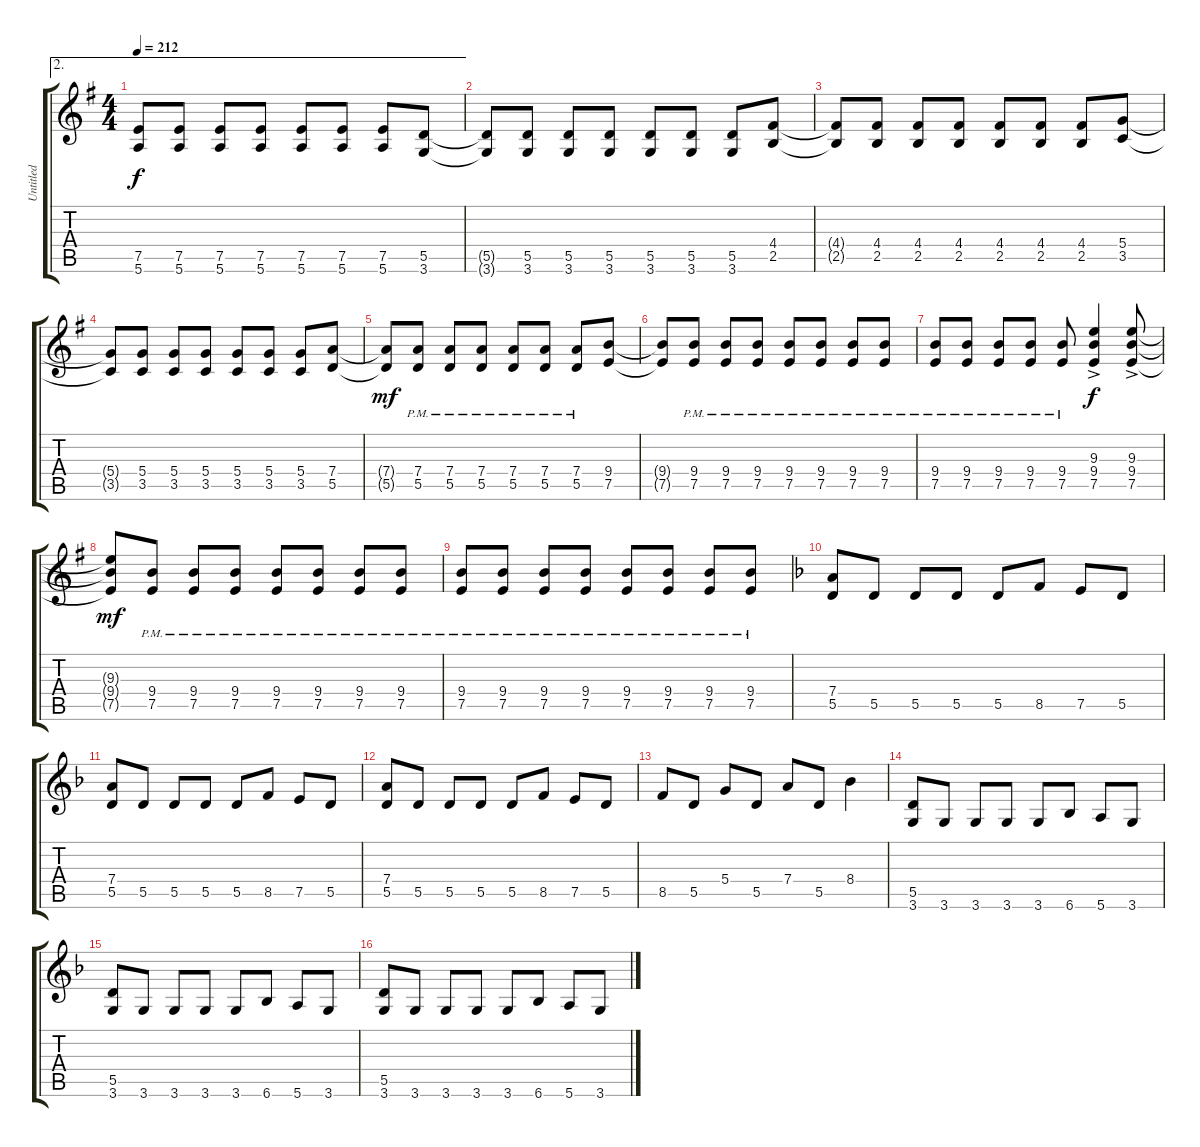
\track ("Untitled" "Untitled") {instrument distortionguitar}
\staff {score tabs}
\tuning (E4 B3 G3 D3 A2 E2) {hide}
\ae 2
\ts (4 4)
\tempo 212
\clef g2
\ks g
(7.5 5.6).8{dy f} (7.5 5.6).8 (7.5 5.6).8 (7.5 5.6).8 (7.5 5.6).8 (7.5 5.6).8 (7.5 5.6).8 (5.5 3.6).8 |
(5.5{t} 3.6{t}).8 (5.5 3.6).8 (5.5 3.6).8 (5.5 3.6).8 (5.5 3.6).8 (5.5 3.6).8 (5.5 3.6).8 (4.4 2.5).8 |
(4.4{t} 2.5{t}).8 (4.4 2.5).8 (4.4 2.5).8 (4.4 2.5).8 (4.4 2.5).8 (4.4 2.5).8 (4.4 2.5).8 (5.4 3.5).8 |
(5.4{t} 3.5{t}).8 (5.4 3.5).8 (5.4 3.5).8 (5.4 3.5).8 (5.4 3.5).8 (5.4 3.5).8 (5.4 3.5).8 (7.4 5.5).8 |
(7.4{t} 5.5{t}).8{dy mf} (7.4{pm} 5.5{pm}).8 (7.4{pm} 5.5{pm}).8 (7.4{pm} 5.5{pm}).8 (7.4{pm} 5.5{pm}).8 (7.4{pm} 5.5{pm}).8 (7.4{pm} 5.5{pm}).8 (9.4 7.5).8 |
(9.4{t} 7.5{t}).8 (9.4{pm} 7.5{pm}).8 (9.4{pm} 7.5{pm}).8 (9.4{pm} 7.5{pm}).8 (9.4{pm} 7.5{pm}).8 (9.4{pm} 7.5{pm}).8 (9.4{pm} 7.5{pm}).8 (9.4{pm} 7.5{pm}).8 |
(9.4{pm} 7.5{pm}).8 (9.4{pm} 7.5{pm}).8 (9.4{pm} 7.5{pm}).8 (9.4{pm} 7.5{pm}).8 (9.4{pm} 7.5{pm}).8 (9.3{ac} 9.4{ac} 7.5{ac}).4{dy f} (9.3{ac} 9.4{ac} 7.5{ac}).8 |
(9.3{t} 9.4{t} 7.5{t}).8{dy mf} (9.4{pm} 7.5{pm}).8 (9.4{pm} 7.5{pm}).8 (9.4{pm} 7.5{pm}).8 (9.4{pm} 7.5{pm}).8 (9.4{pm} 7.5{pm}).8 (9.4{pm} 7.5{pm}).8 (9.4{pm} 7.5{pm}).8 |
(9.4{pm} 7.5{pm}).8 (9.4{pm} 7.5{pm}).8 (9.4{pm} 7.5{pm}).8 (9.4{pm} 7.5{pm}).8 (9.4{pm} 7.5{pm}).8 (9.4{pm} 7.5{pm}).8 (9.4{pm} 7.5{pm}).8 (9.4{pm} 7.5{pm}).8 |
\ks f
(7.4 5.5).8 5.5.8 5.5.8 5.5.8 5.5.8 8.5.8 7.5.8 5.5.8 |
(7.4 5.5).8 5.5.8 5.5.8 5.5.8 5.5.8 8.5.8 7.5.8 5.5.8 |
(7.4 5.5).8 5.5.8 5.5.8 5.5.8 5.5.8 8.5.8 7.5.8 5.5.8 |
8.5.8 5.5.8 5.4.8 5.5.8 7.4.8 5.5.8 8.4.4 |
(5.5 3.6).8 3.6.8 3.6.8 3.6.8 3.6.8 6.6.8 5.6.8 3.6.8 |
(5.5 3.6).8 3.6.8 3.6.8 3.6.8 3.6.8 6.6.8 5.6.8 3.6.8 |
(5.5 3.6).8 3.6.8 3.6.8 3.6.8 3.6.8 6.6.8 5.6.8 3.6.8
